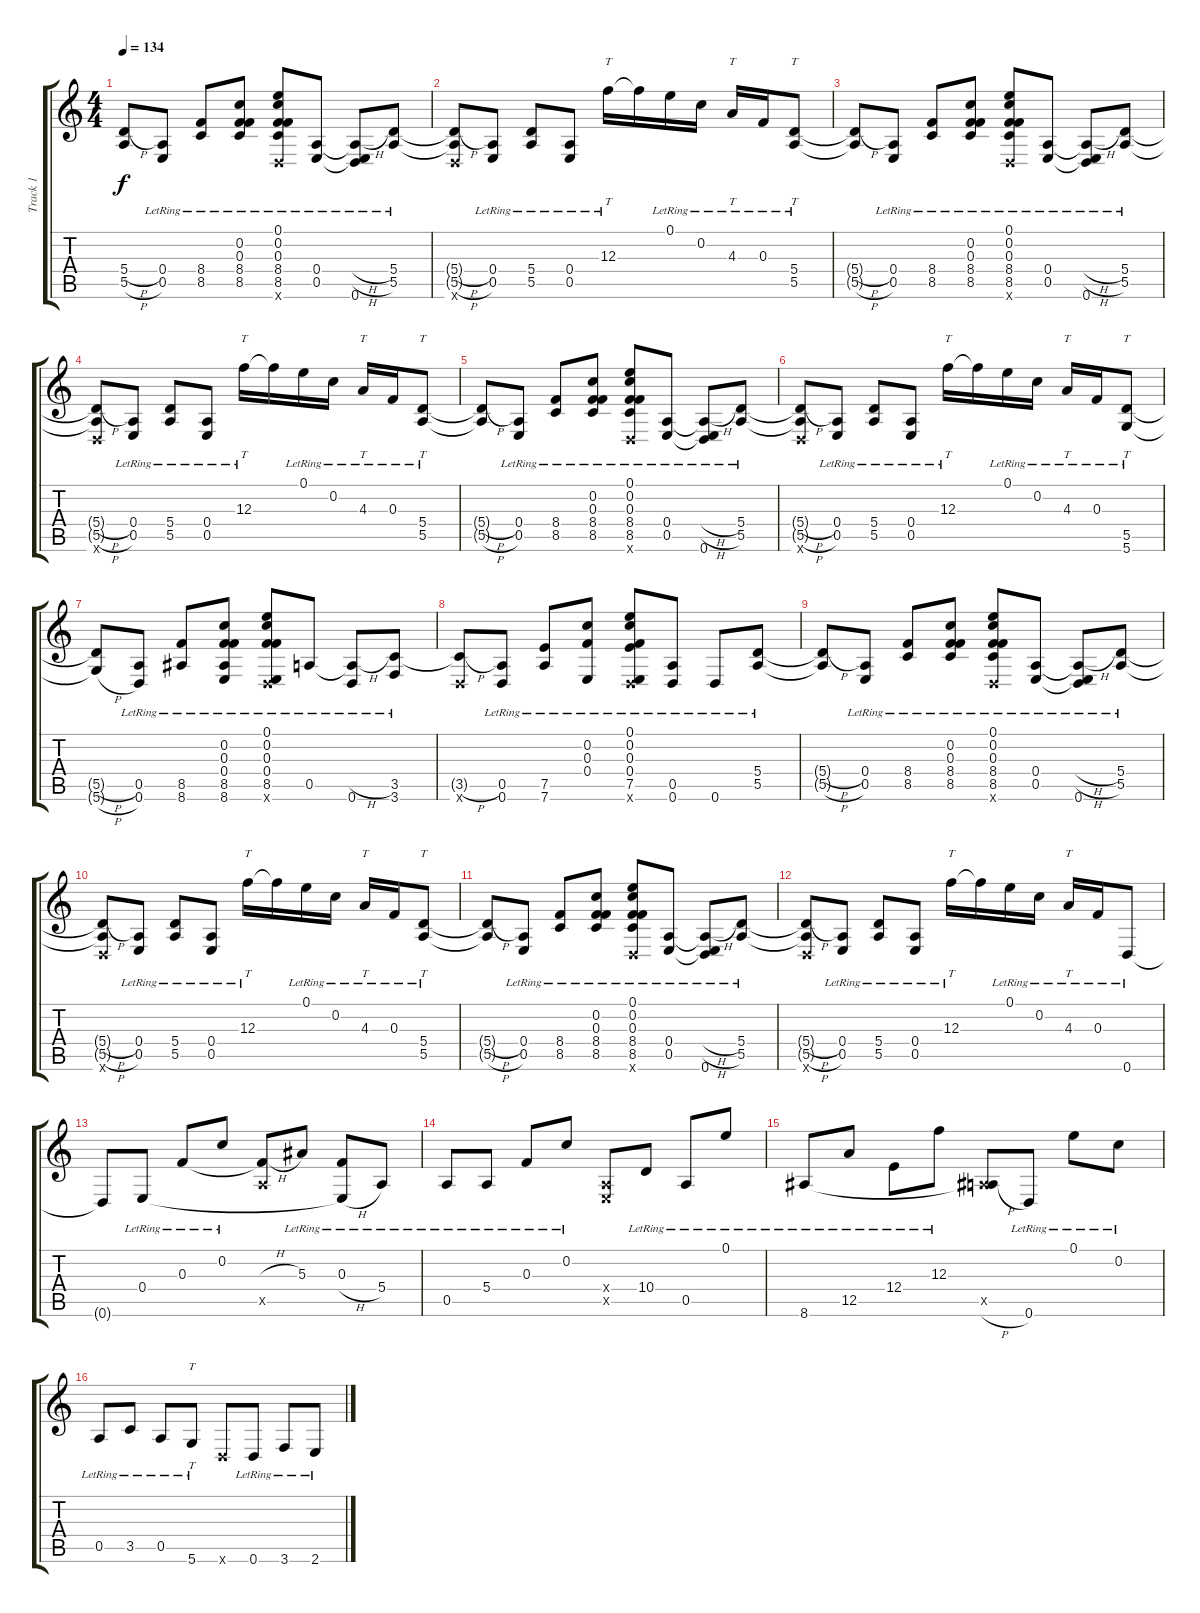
\track ("Track 1" "Track 1") {instrument acousticguitarsteel}
\staff {score tabs}
\tuning (E4 C4 F3 E2 A2 D2) {hide}
\ts (4 4)
\tempo 134
\clef g2
\ks c
(5.4{h t} 5.5{h t}).8{dy f} (0.4{lr} 0.5{lr}).8 (8.4{lr} 8.5{lr}).8 (0.2{lr} 0.3{lr} 8.4{lr} 8.5{lr}).8 (0.1{lr} 0.2{lr} 0.3{lr} 8.4{lr} 8.5{lr} 0.6{x}).8 (0.4{lr} 0.5{lr}).8 (0.4{h t} 0.5{h t} 0.6{lr}).8 (5.4{lr} 5.5{lr}).8 |
(5.4{h t} 5.5{h t} 0.6{x}).8 (0.4{lr} 0.5{lr}).8 (5.4{lr} 5.5{lr}).8 (0.4{lr} 0.5{lr}).8 12.3{lr}.16{tt} 12.3{t}.16 0.1{lr}.16 0.2{lr}.16 4.3{lr}.16{tt} 0.3{lr}.16 (5.4{lr} 5.5{lr}).8{tt} |
(5.4{h t} 5.5{h t}).8 (0.4{lr} 0.5{lr}).8 (8.4{lr} 8.5{lr}).8 (0.2{lr} 0.3{lr} 8.4{lr} 8.5{lr}).8 (0.1{lr} 0.2{lr} 0.3{lr} 8.4{lr} 8.5{lr} 0.6{x}).8 (0.4{lr} 0.5{lr}).8 (0.4{h t} 0.5{h t} 0.6{lr}).8 (5.4{lr} 5.5{lr}).8 |
(5.4{h t} 5.5{h t} 0.6{x}).8 (0.4{lr} 0.5{lr}).8 (5.4{lr} 5.5{lr}).8 (0.4{lr} 0.5{lr}).8 12.3{lr}.16{tt} 12.3{t}.16 0.1{lr}.16 0.2{lr}.16 4.3{lr}.16{tt} 0.3{lr}.16 (5.4{lr} 5.5{lr}).8{tt} |
(5.4{h t} 5.5{h t}).8 (0.4{lr} 0.5{lr}).8 (8.4{lr} 8.5{lr}).8 (0.2{lr} 0.3{lr} 8.4{lr} 8.5{lr}).8 (0.1{lr} 0.2{lr} 0.3{lr} 8.4{lr} 8.5{lr} 0.6{x}).8 (0.4{lr} 0.5{lr}).8 (0.4{h t} 0.5{h t} 0.6{lr}).8 (5.4{lr} 5.5{lr}).8 |
(5.4{h t} 5.5{h t} 0.6{x}).8 (0.4{lr} 0.5{lr}).8 (5.4{lr} 5.5{lr}).8 (0.4{lr} 0.5{lr}).8 12.3{lr}.16{tt} 12.3{t}.16 0.1{lr}.16 0.2{lr}.16 4.3{lr}.16{tt} 0.3{lr}.16 (5.5{lr} 5.6{lr}).8{tt} |
(5.5{h t} 5.6{h t}).8 (0.5{lr} 0.6{lr}).8 (8.5{lr} 8.6{lr}).8 (0.2{lr} 0.3{lr} 0.4{lr} 8.5{lr} 8.6{lr}).8 (0.1{lr} 0.2{lr} 0.3{lr} 0.4{lr} 8.5{lr} 0.6{x}).8 0.5{lr}.8 (0.5{h t} 0.6{lr}).8 (3.5{lr} 3.6{lr}).8 |
(3.5{h t} 0.6{x}).8 (0.5{lr} 0.6{lr}).8 (7.5{lr} 7.6{lr}).8 (0.2{lr} 0.3{lr} 0.4{lr}).8 (0.1{lr} 0.2{lr} 0.3{lr} 0.4{lr} 7.5{lr} 0.6{x}).8 (0.5{lr} 0.6{lr}).8 0.6{lr}.8 (5.4{lr} 5.5{lr}).8 |
(5.4{h t} 5.5{h t}).8 (0.4{lr} 0.5{lr}).8 (8.4{lr} 8.5{lr}).8 (0.2{lr} 0.3{lr} 8.4{lr} 8.5{lr}).8 (0.1{lr} 0.2{lr} 0.3{lr} 8.4{lr} 8.5{lr} 0.6{x}).8 (0.4{lr} 0.5{lr}).8 (0.4{h t} 0.5{h t} 0.6{lr}).8 (5.4{lr} 5.5{lr}).8 |
(5.4{h t} 5.5{h t} 0.6{x}).8 (0.4{lr} 0.5{lr}).8 (5.4{lr} 5.5{lr}).8 (0.4{lr} 0.5{lr}).8 12.3{lr}.16{tt} 12.3{t}.16 0.1{lr}.16 0.2{lr}.16 4.3{lr}.16{tt} 0.3{lr}.16 (5.4{lr} 5.5{lr}).8{tt} |
(5.4{h t} 5.5{h t}).8 (0.4{lr} 0.5{lr}).8 (8.4{lr} 8.5{lr}).8 (0.2{lr} 0.3{lr} 8.4{lr} 8.5{lr}).8 (0.1{lr} 0.2{lr} 0.3{lr} 8.4{lr} 8.5{lr} 0.6{x}).8 (0.4{lr} 0.5{lr}).8 (0.4{h t} 0.5{h t} 0.6{lr}).8 (5.4{lr} 5.5{lr}).8 |
(5.4{h t} 5.5{h t} 0.6{x}).8 (0.4{lr} 0.5{lr}).8 (5.4{lr} 5.5{lr}).8 (0.4{lr} 0.5{lr}).8 12.3{lr}.16{tt} 12.3{t}.16 0.1{lr}.16 0.2{lr}.16 4.3{lr}.16{tt} 0.3{lr}.16 0.6{lr}.8 |
0.6{t}.8 0.4{lr}.8 0.3{lr}.8 0.2{lr}.8 (0.3{h t} 0.5{x}).8 5.3{lr}.8 (0.3{lr} 0.4{h t}).8 5.4{lr}.8 |
0.5{lr}.8 5.4{lr}.8 0.3{lr}.8 0.2{lr}.8 (0.4{x} 0.5{x}).8 10.4{lr}.8 0.5{lr}.8 0.1{lr}.8 |
8.6{lr}.8 12.5{lr}.8 12.4{lr}.8 12.3{lr}.8 (0.5{x} 8.6{h t}).8 0.6{lr}.8 0.1{lr}.8 0.2{lr}.8 |
0.5{lr}.8 3.5{lr}.8 0.5{lr}.8 5.6{lr}.8{tt} 0.6{x}.8 0.6{lr}.8 3.6{lr}.8 2.6{lr}.8
